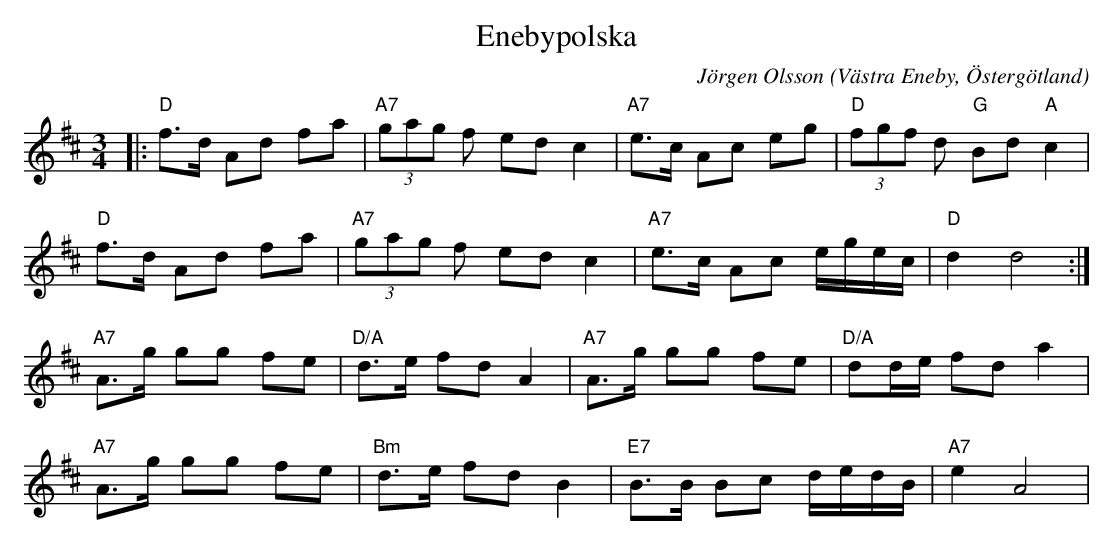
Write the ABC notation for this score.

X:1
T:Enebypolska
C:Jörgen Olsson
O:Västra Eneby, Östergötland
M:3/4
L:1/8
K:D
|: "D"f>d Ad fa | "A7"(3gag f ed c2 | "A7"e>c Ac eg | "D"(3fgf d "G"Bd "A"c2 |
   "D"f>d Ad fa | "A7"(3gag f ed c2 | "A7"e>c Ac e/g/e/c/ | "D"d2 d4:|
 "A7"A>g gg fe | "D/A"d>e fd A2 | "A7"A>g gg fe | "D/A" dd/e/ fd a2 |
 "A7"A>g gg fe | "Bm"d>e fd B2 | "E7"B>B Bc d/e/d/B/ | "A7" e2 A4 |
